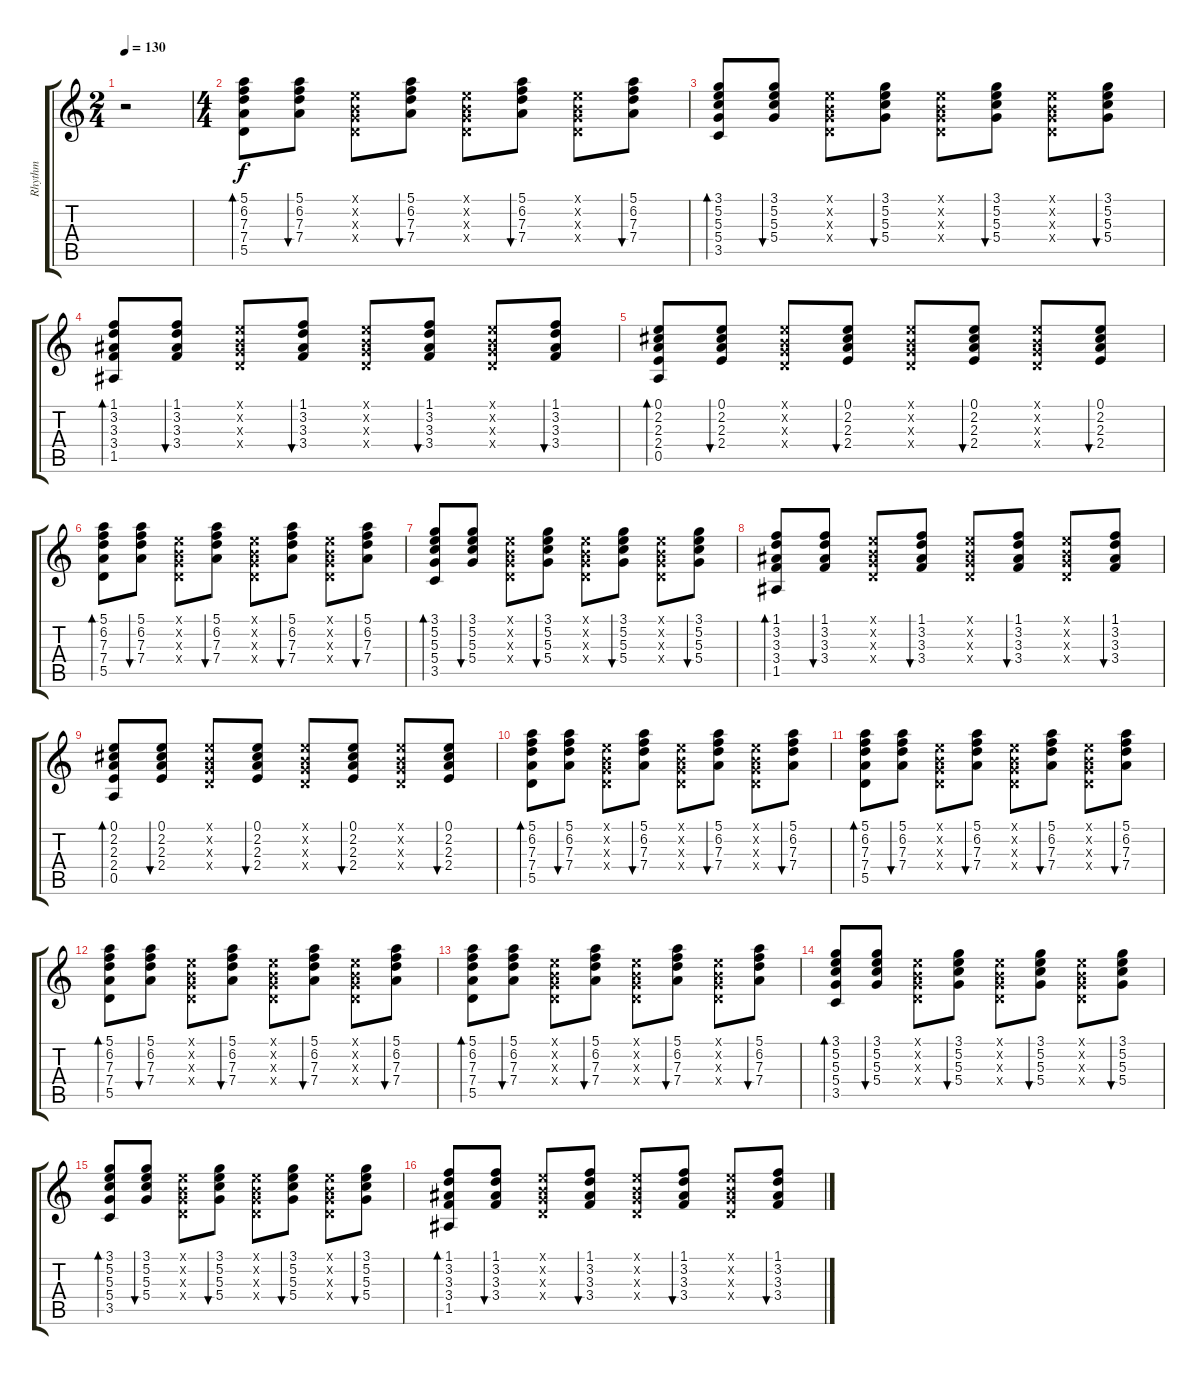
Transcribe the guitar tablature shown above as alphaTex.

\track ("Rhythm" "Rhythm") {instrument acousticguitarsteel}
\staff {score tabs}
\tuning (E4 B3 G3 D3 A2 E2) {hide}
\ts (2 4)
\tempo 130
\clef g2
\ks c
r.2{dy f instrument acousticguitarsteel} |
\ts (4 4)
(5.1 6.2 7.3 7.4 5.5).8{bd 120} (5.1 6.2 7.3 7.4).8{bu 120} (0.1{x} 0.2{x} 0.3{x} 0.4{x}).8 (5.1 6.2 7.3 7.4).8{bu 120} (0.1{x} 0.2{x} 0.3{x} 0.4{x}).8 (5.1 6.2 7.3 7.4).8{bu 120} (0.1{x} 0.2{x} 0.3{x} 0.4{x}).8 (5.1 6.2 7.3 7.4).8{bu 120} |
(3.1 5.2 5.3 5.4 3.5).8{bd 120} (3.1 5.2 5.3 5.4).8{bu 120} (0.1{x} 0.2{x} 0.3{x} 0.4{x}).8 (3.1 5.2 5.3 5.4).8{bu 120} (0.1{x} 0.2{x} 0.3{x} 0.4{x}).8 (3.1 5.2 5.3 5.4).8{bu 120} (0.1{x} 0.2{x} 0.3{x} 0.4{x}).8 (3.1 5.2 5.3 5.4).8{bu 120} |
(1.1 3.2 3.3 3.4 1.5).8{bd 120} (1.1 3.2 3.3 3.4).8{bu 120} (0.1{x} 0.2{x} 0.3{x} 0.4{x}).8 (1.1 3.2 3.3 3.4).8{bu 120} (0.1{x} 0.2{x} 0.3{x} 0.4{x}).8 (1.1 3.2 3.3 3.4).8{bu 120} (0.1{x} 0.2{x} 0.3{x} 0.4{x}).8 (1.1 3.2 3.3 3.4).8{bu 120} |
(0.1 2.2 2.3 2.4 0.5).8{bd 120} (0.1 2.2 2.3 2.4).8{bu 120} (0.1{x} 0.2{x} 0.3{x} 0.4{x}).8 (0.1 2.2 2.3 2.4).8{bu 120} (0.1{x} 0.2{x} 0.3{x} 0.4{x}).8 (0.1 2.2 2.3 2.4).8{bu 120} (0.1{x} 0.2{x} 0.3{x} 0.4{x}).8 (0.1 2.2 2.3 2.4).8{bu 120} |
(5.1 6.2 7.3 7.4 5.5).8{bd 120} (5.1 6.2 7.3 7.4).8{bu 120} (0.1{x} 0.2{x} 0.3{x} 0.4{x}).8 (5.1 6.2 7.3 7.4).8{bu 120} (0.1{x} 0.2{x} 0.3{x} 0.4{x}).8 (5.1 6.2 7.3 7.4).8{bu 120} (0.1{x} 0.2{x} 0.3{x} 0.4{x}).8 (5.1 6.2 7.3 7.4).8{bu 120} |
(3.1 5.2 5.3 5.4 3.5).8{bd 120} (3.1 5.2 5.3 5.4).8{bu 120} (0.1{x} 0.2{x} 0.3{x} 0.4{x}).8 (3.1 5.2 5.3 5.4).8{bu 120} (0.1{x} 0.2{x} 0.3{x} 0.4{x}).8 (3.1 5.2 5.3 5.4).8{bu 120} (0.1{x} 0.2{x} 0.3{x} 0.4{x}).8 (3.1 5.2 5.3 5.4).8{bu 120} |
(1.1 3.2 3.3 3.4 1.5).8{bd 120} (1.1 3.2 3.3 3.4).8{bu 120} (0.1{x} 0.2{x} 0.3{x} 0.4{x}).8 (1.1 3.2 3.3 3.4).8{bu 120} (0.1{x} 0.2{x} 0.3{x} 0.4{x}).8 (1.1 3.2 3.3 3.4).8{bu 120} (0.1{x} 0.2{x} 0.3{x} 0.4{x}).8 (1.1 3.2 3.3 3.4).8{bu 120} |
(0.1 2.2 2.3 2.4 0.5).8{bd 120} (0.1 2.2 2.3 2.4).8{bu 120} (0.1{x} 0.2{x} 0.3{x} 0.4{x}).8 (0.1 2.2 2.3 2.4).8{bu 120} (0.1{x} 0.2{x} 0.3{x} 0.4{x}).8 (0.1 2.2 2.3 2.4).8{bu 120} (0.1{x} 0.2{x} 0.3{x} 0.4{x}).8 (0.1 2.2 2.3 2.4).8{bu 120} |
(5.1 6.2 7.3 7.4 5.5).8{bd 120} (5.1 6.2 7.3 7.4).8{bu 120} (0.1{x} 0.2{x} 0.3{x} 0.4{x}).8 (5.1 6.2 7.3 7.4).8{bu 120} (0.1{x} 0.2{x} 0.3{x} 0.4{x}).8 (5.1 6.2 7.3 7.4).8{bu 120} (0.1{x} 0.2{x} 0.3{x} 0.4{x}).8 (5.1 6.2 7.3 7.4).8{bu 120} |
(5.1 6.2 7.3 7.4 5.5).8{bd 120} (5.1 6.2 7.3 7.4).8{bu 120} (0.1{x} 0.2{x} 0.3{x} 0.4{x}).8 (5.1 6.2 7.3 7.4).8{bu 120} (0.1{x} 0.2{x} 0.3{x} 0.4{x}).8 (5.1 6.2 7.3 7.4).8{bu 120} (0.1{x} 0.2{x} 0.3{x} 0.4{x}).8 (5.1 6.2 7.3 7.4).8{bu 120} |
(5.1 6.2 7.3 7.4 5.5).8{bd 120} (5.1 6.2 7.3 7.4).8{bu 120} (0.1{x} 0.2{x} 0.3{x} 0.4{x}).8 (5.1 6.2 7.3 7.4).8{bu 120} (0.1{x} 0.2{x} 0.3{x} 0.4{x}).8 (5.1 6.2 7.3 7.4).8{bu 120} (0.1{x} 0.2{x} 0.3{x} 0.4{x}).8 (5.1 6.2 7.3 7.4).8{bu 120} |
(5.1 6.2 7.3 7.4 5.5).8{bd 120} (5.1 6.2 7.3 7.4).8{bu 120} (0.1{x} 0.2{x} 0.3{x} 0.4{x}).8 (5.1 6.2 7.3 7.4).8{bu 120} (0.1{x} 0.2{x} 0.3{x} 0.4{x}).8 (5.1 6.2 7.3 7.4).8{bu 120} (0.1{x} 0.2{x} 0.3{x} 0.4{x}).8 (5.1 6.2 7.3 7.4).8{bu 120} |
(3.1 5.2 5.3 5.4 3.5).8{bd 120} (3.1 5.2 5.3 5.4).8{bu 120} (0.1{x} 0.2{x} 0.3{x} 0.4{x}).8 (3.1 5.2 5.3 5.4).8{bu 120} (0.1{x} 0.2{x} 0.3{x} 0.4{x}).8 (3.1 5.2 5.3 5.4).8{bu 120} (0.1{x} 0.2{x} 0.3{x} 0.4{x}).8 (3.1 5.2 5.3 5.4).8{bu 120} |
(3.1 5.2 5.3 5.4 3.5).8{bd 120} (3.1 5.2 5.3 5.4).8{bu 120} (0.1{x} 0.2{x} 0.3{x} 0.4{x}).8 (3.1 5.2 5.3 5.4).8{bu 120} (0.1{x} 0.2{x} 0.3{x} 0.4{x}).8 (3.1 5.2 5.3 5.4).8{bu 120} (0.1{x} 0.2{x} 0.3{x} 0.4{x}).8 (3.1 5.2 5.3 5.4).8{bu 120} |
(1.1 3.2 3.3 3.4 1.5).8{bd 120} (1.1 3.2 3.3 3.4).8{bu 120} (0.1{x} 0.2{x} 0.3{x} 0.4{x}).8 (1.1 3.2 3.3 3.4).8{bu 120} (0.1{x} 0.2{x} 0.3{x} 0.4{x}).8 (1.1 3.2 3.3 3.4).8{bu 120} (0.1{x} 0.2{x} 0.3{x} 0.4{x}).8 (1.1 3.2 3.3 3.4).8{bu 120}
